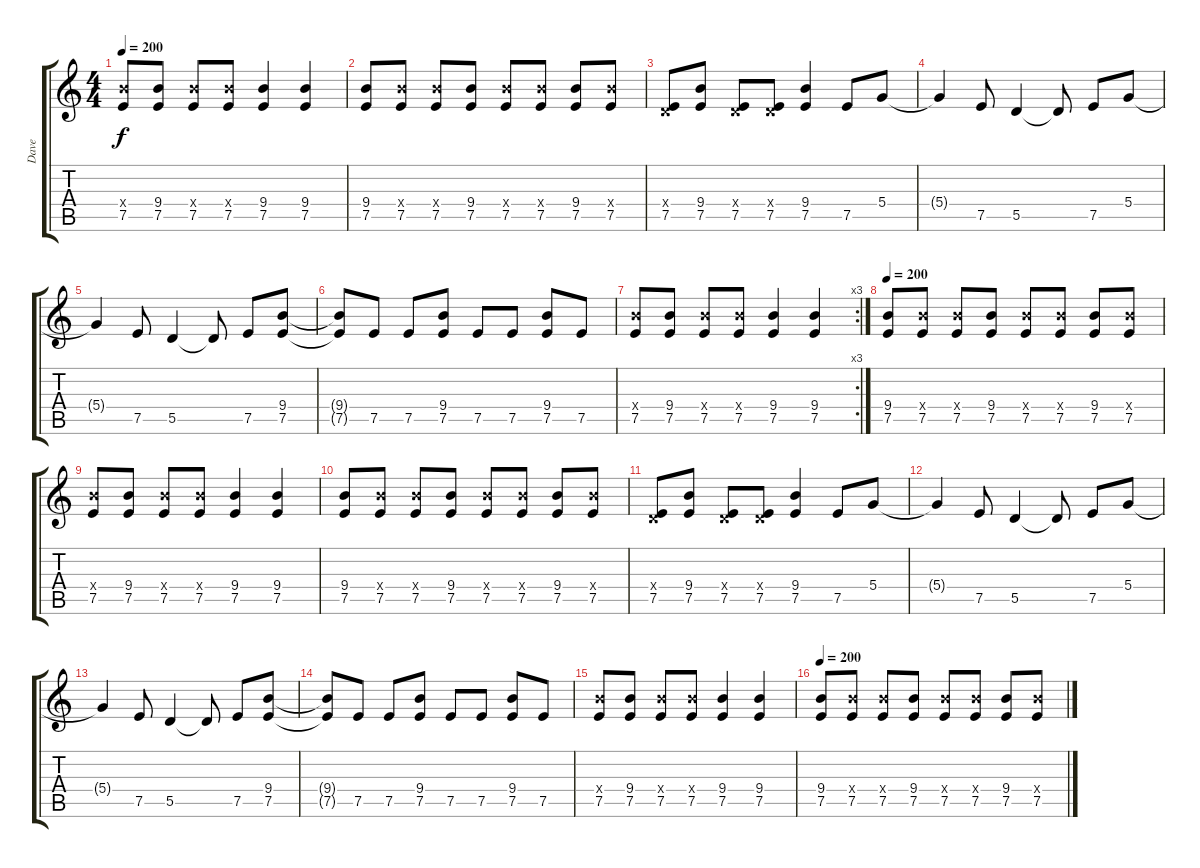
\track ("Dave" "Dave") {instrument distortionguitar}
\staff {score tabs}
\tuning (E4 B3 G3 D3 A2 E2) {hide}
\ts (4 4)
\tempo 200
\clef g2
\ks c
(9.4{x} 7.5).8{dy f} (9.4 7.5).8 (9.4{x} 7.5).8 (9.4{x} 7.5).8 (9.4 7.5).4 (9.4 7.5).4 |
(9.4 7.5).8 (9.4{x} 7.5).8 (9.4{x} 7.5).8 (9.4 7.5).8 (9.4{x} 7.5).8 (9.4{x} 7.5).8 (9.4 7.5).8 (9.4{x} 7.5).8 |
(0.4{x} 7.5).8 (9.4 7.5).8 (0.4{x} 7.5).8 (0.4{x} 7.5).8 (9.4 7.5).4 7.5.8 5.4.8 |
5.4{t}.4 7.5.8 5.5.4 5.5{t}.8 7.5.8 5.4.8 |
5.4{t}.4 7.5.8 5.5.4 5.5{t}.8 7.5.8 (9.4 7.5).8 |
(9.4{t} 7.5{t}).8 7.5.8 7.5.8 (9.4 7.5).8 7.5.8 7.5.8 (9.4 7.5).8 7.5.8 |
\rc 3
(9.4{x} 7.5).8 (9.4 7.5).8 (9.4{x} 7.5).8 (9.4{x} 7.5).8 (9.4 7.5).4 (9.4 7.5).4 |
\tempo 200
(9.4 7.5).8 (9.4{x} 7.5).8 (9.4{x} 7.5).8 (9.4 7.5).8 (9.4{x} 7.5).8 (9.4{x} 7.5).8 (9.4 7.5).8 (9.4{x} 7.5).8 |
(9.4{x} 7.5).8 (9.4 7.5).8 (9.4{x} 7.5).8 (9.4{x} 7.5).8 (9.4 7.5).4 (9.4 7.5).4 |
(9.4 7.5).8 (9.4{x} 7.5).8 (9.4{x} 7.5).8 (9.4 7.5).8 (9.4{x} 7.5).8 (9.4{x} 7.5).8 (9.4 7.5).8 (9.4{x} 7.5).8 |
(0.4{x} 7.5).8 (9.4 7.5).8 (0.4{x} 7.5).8 (0.4{x} 7.5).8 (9.4 7.5).4 7.5.8 5.4.8 |
5.4{t}.4 7.5.8 5.5.4 5.5{t}.8 7.5.8 5.4.8 |
5.4{t}.4 7.5.8 5.5.4 5.5{t}.8 7.5.8 (9.4 7.5).8 |
(9.4{t} 7.5{t}).8 7.5.8 7.5.8 (9.4 7.5).8 7.5.8 7.5.8 (9.4 7.5).8 7.5.8 |
(9.4{x} 7.5).8 (9.4 7.5).8 (9.4{x} 7.5).8 (9.4{x} 7.5).8 (9.4 7.5).4 (9.4 7.5).4 |
\tempo 200
(9.4 7.5).8 (9.4{x} 7.5).8 (9.4{x} 7.5).8 (9.4 7.5).8 (9.4{x} 7.5).8 (9.4{x} 7.5).8 (9.4 7.5).8 (9.4{x} 7.5).8
